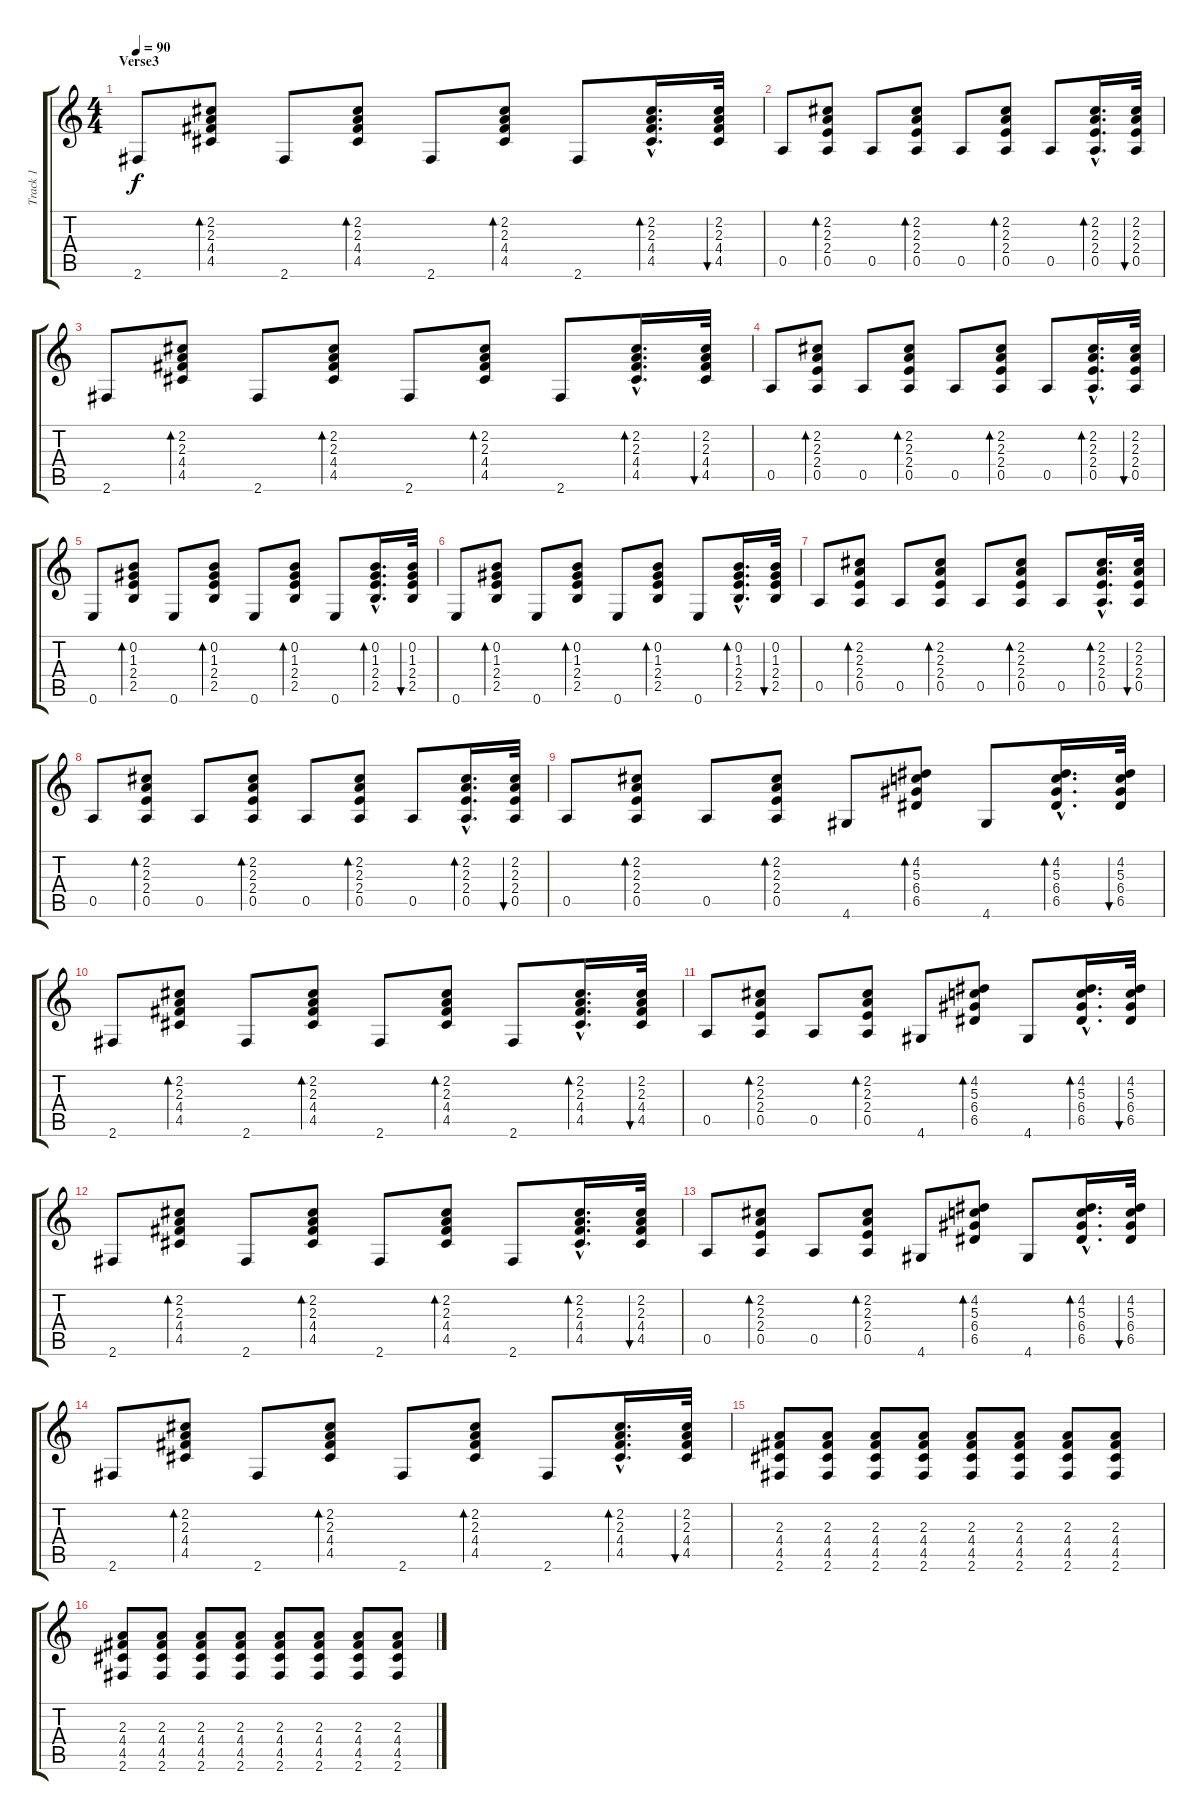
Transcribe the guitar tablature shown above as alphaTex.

\track ("Track 1" "Track 1") {instrument acousticguitarsteel}
\staff {score tabs}
\tuning (E4 B3 G3 D3 A2 E2) {hide}
\ts (4 4)
\section ("" "Verse3")
\tempo 90
\clef g2
\ks c
2.6.8{dy f} (2.2 2.3 4.4 4.5).8{bd 60} 2.6.8 (2.2 2.3 4.4 4.5).8{bd 60} 2.6.8 (2.2 2.3 4.4 4.5).8{bd 60} 2.6.8 (2.2{hac} 2.3{hac} 4.4{hac} 4.5{hac}).16{d bd 60} (2.2 2.3 4.4 4.5).32{bu 60} |
0.5.8 (2.2 2.3 2.4 0.5).8{bd 60} 0.5.8 (2.2 2.3 2.4 0.5).8{bd 60} 0.5.8 (2.2 2.3 2.4 0.5).8{bd 60} 0.5.8 (2.2{hac} 2.3{hac} 2.4{hac} 0.5{hac}).16{d bd 60} (2.2 2.3 2.4 0.5).32{bu 60} |
2.6.8 (2.2 2.3 4.4 4.5).8{bd 60} 2.6.8 (2.2 2.3 4.4 4.5).8{bd 60} 2.6.8 (2.2 2.3 4.4 4.5).8{bd 60} 2.6.8 (2.2{hac} 2.3{hac} 4.4{hac} 4.5{hac}).16{d bd 60} (2.2 2.3 4.4 4.5).32{bu 60} |
0.5.8 (2.2 2.3 2.4 0.5).8{bd 60} 0.5.8 (2.2 2.3 2.4 0.5).8{bd 60} 0.5.8 (2.2 2.3 2.4 0.5).8{bd 60} 0.5.8 (2.2{hac} 2.3{hac} 2.4{hac} 0.5{hac}).16{d bd 60} (2.2 2.3 2.4 0.5).32{bu 60} |
0.6.8 (0.2 1.3 2.4 2.5).8{bd 60} 0.6.8 (0.2 1.3 2.4 2.5).8{bd 60} 0.6.8 (0.2 1.3 2.4 2.5).8{bd 60} 0.6.8 (0.2{hac} 1.3{hac} 2.4{hac} 2.5{hac}).16{d bd 60} (0.2 1.3 2.4 2.5).32{bu 60} |
0.6.8 (0.2 1.3 2.4 2.5).8{bd 60} 0.6.8 (0.2 1.3 2.4 2.5).8{bd 60} 0.6.8 (0.2 1.3 2.4 2.5).8{bd 60} 0.6.8 (0.2{hac} 1.3{hac} 2.4{hac} 2.5{hac}).16{d bd 60} (0.2 1.3 2.4 2.5).32{bu 60} |
0.5.8 (2.2 2.3 2.4 0.5).8{bd 60} 0.5.8 (2.2 2.3 2.4 0.5).8{bd 60} 0.5.8 (2.2 2.3 2.4 0.5).8{bd 60} 0.5.8 (2.2{hac} 2.3{hac} 2.4{hac} 0.5{hac}).16{d bd 60} (2.2 2.3 2.4 0.5).32{bu 60} |
0.5.8 (2.2 2.3 2.4 0.5).8{bd 60} 0.5.8 (2.2 2.3 2.4 0.5).8{bd 60} 0.5.8 (2.2 2.3 2.4 0.5).8{bd 60} 0.5.8 (2.2{hac} 2.3{hac} 2.4{hac} 0.5{hac}).16{d bd 60} (2.2 2.3 2.4 0.5).32{bu 60} |
0.5.8 (2.2 2.3 2.4 0.5).8{bd 60} 0.5.8 (2.2 2.3 2.4 0.5).8{bd 60} 4.6.8 (4.2 5.3 6.4 6.5).8{bd 60} 4.6.8 (4.2{hac} 5.3{hac} 6.4{hac} 6.5{hac}).16{d bd 60} (4.2 5.3 6.4 6.5).32{bu 60} |
2.6.8 (2.2 2.3 4.4 4.5).8{bd 60} 2.6.8 (2.2 2.3 4.4 4.5).8{bd 60} 2.6.8 (2.2 2.3 4.4 4.5).8{bd 60} 2.6.8 (2.2{hac} 2.3{hac} 4.4{hac} 4.5{hac}).16{d bd 60} (2.2 2.3 4.4 4.5).32{bu 60} |
0.5.8 (2.2 2.3 2.4 0.5).8{bd 60} 0.5.8 (2.2 2.3 2.4 0.5).8{bd 60} 4.6.8 (4.2 5.3 6.4 6.5).8{bd 60} 4.6.8 (4.2{hac} 5.3{hac} 6.4{hac} 6.5{hac}).16{d bd 60} (4.2 5.3 6.4 6.5).32{bu 60} |
2.6.8 (2.2 2.3 4.4 4.5).8{bd 60} 2.6.8 (2.2 2.3 4.4 4.5).8{bd 60} 2.6.8 (2.2 2.3 4.4 4.5).8{bd 60} 2.6.8 (2.2{hac} 2.3{hac} 4.4{hac} 4.5{hac}).16{d bd 60} (2.2 2.3 4.4 4.5).32{bu 60} |
0.5.8 (2.2 2.3 2.4 0.5).8{bd 60} 0.5.8 (2.2 2.3 2.4 0.5).8{bd 60} 4.6.8 (4.2 5.3 6.4 6.5).8{bd 60} 4.6.8 (4.2{hac} 5.3{hac} 6.4{hac} 6.5{hac}).16{d bd 60} (4.2 5.3 6.4 6.5).32{bu 60} |
2.6.8 (2.2 2.3 4.4 4.5).8{bd 60} 2.6.8 (2.2 2.3 4.4 4.5).8{bd 60} 2.6.8 (2.2 2.3 4.4 4.5).8{bd 60} 2.6.8 (2.2{hac} 2.3{hac} 4.4{hac} 4.5{hac}).16{d bd 60} (2.2 2.3 4.4 4.5).32{bu 60} |
(2.3 4.4 4.5 2.6).8 (2.3 4.4 4.5 2.6).8 (2.3 4.4 4.5 2.6).8 (2.3 4.4 4.5 2.6).8 (2.3 4.4 4.5 2.6).8 (2.3 4.4 4.5 2.6).8 (2.3 4.4 4.5 2.6).8 (2.3 4.4 4.5 2.6).8 |
(2.3 4.4 4.5 2.6).8 (2.3 4.4 4.5 2.6).8 (2.3 4.4 4.5 2.6).8 (2.3 4.4 4.5 2.6).8 (2.3 4.4 4.5 2.6).8 (2.3 4.4 4.5 2.6).8 (2.3 4.4 4.5 2.6).8 (2.3 4.4 4.5 2.6).8
